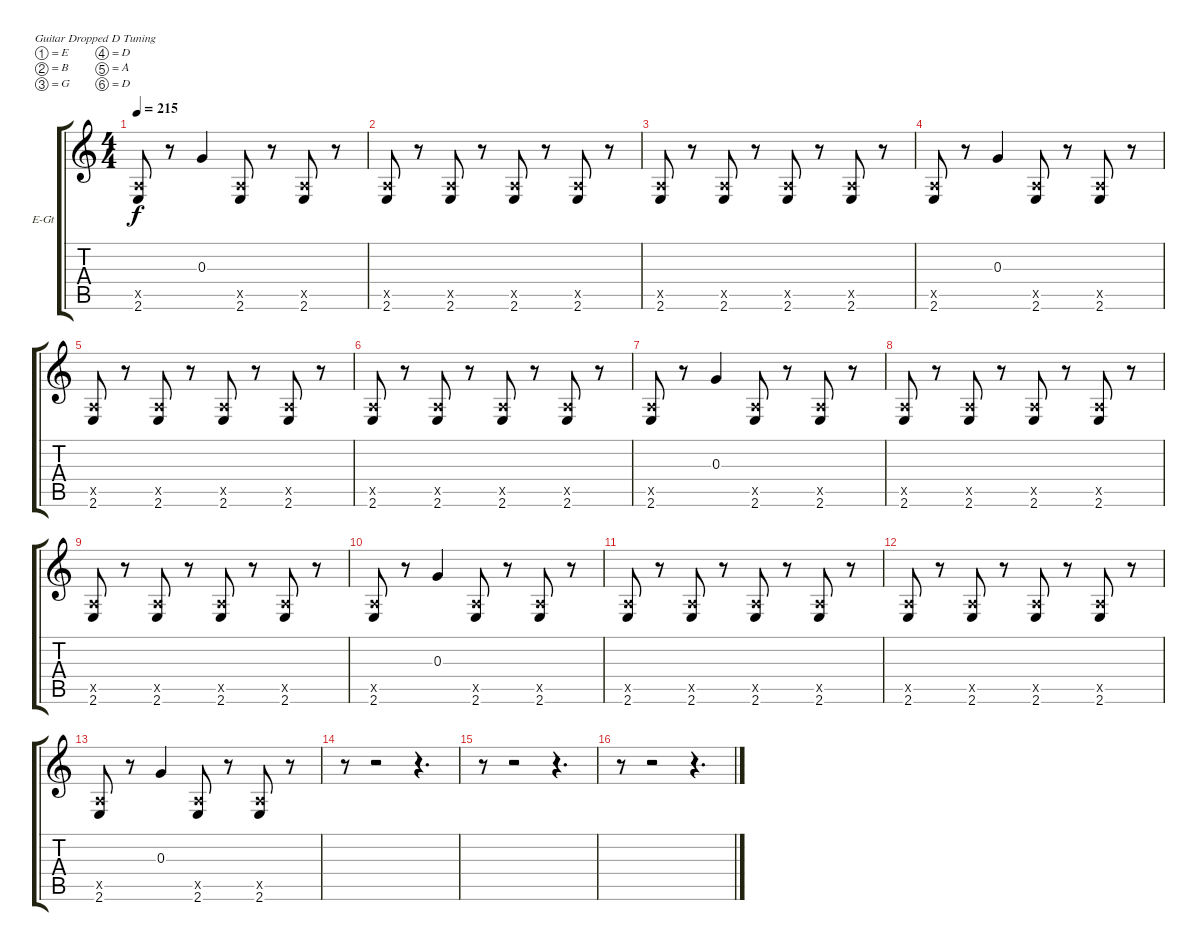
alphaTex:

\bracketExtendMode groupsimilarinstruments
\firstSystemTrackNameOrientation horizontal
\otherSystemsTrackNameOrientation horizontal
\track ("Clean-guitar (Paul)" "E-Gt") {instrument electricguitarclean}
\staff {score tabs}
\tuning (E4 B3 G3 D3 A2 D2)
\ts (4 4)
\tempo 215
\clef g2
\ks c
(0.5{x} 2.6).8{dy f} r.8 0.3.4 (0.5{x} 2.6).8 r.8 (0.5{x} 2.6).8 r.8 |
(0.5{x} 2.6).8 r.8 (0.5{x} 2.6).8 r.8 (0.5{x} 2.6).8 r.8 (0.5{x} 2.6).8 r.8 |
(0.5{x} 2.6).8 r.8 (0.5{x} 2.6).8 r.8 (0.5{x} 2.6).8 r.8 (0.5{x} 2.6).8 r.8 |
(0.5{x} 2.6).8 r.8 0.3.4 (0.5{x} 2.6).8 r.8 (0.5{x} 2.6).8 r.8 |
(0.5{x} 2.6).8 r.8 (0.5{x} 2.6).8 r.8 (0.5{x} 2.6).8 r.8 (0.5{x} 2.6).8 r.8 |
(0.5{x} 2.6).8 r.8 (0.5{x} 2.6).8 r.8 (0.5{x} 2.6).8 r.8 (0.5{x} 2.6).8 r.8 |
(0.5{x} 2.6).8 r.8 0.3.4 (0.5{x} 2.6).8 r.8 (0.5{x} 2.6).8 r.8 |
(0.5{x} 2.6).8 r.8 (0.5{x} 2.6).8 r.8 (0.5{x} 2.6).8 r.8 (0.5{x} 2.6).8 r.8 |
(0.5{x} 2.6).8 r.8 (0.5{x} 2.6).8 r.8 (0.5{x} 2.6).8 r.8 (0.5{x} 2.6).8 r.8 |
(0.5{x} 2.6).8 r.8 0.3.4 (0.5{x} 2.6).8 r.8 (0.5{x} 2.6).8 r.8 |
(0.5{x} 2.6).8 r.8 (0.5{x} 2.6).8 r.8 (0.5{x} 2.6).8 r.8 (0.5{x} 2.6).8 r.8 |
(0.5{x} 2.6).8 r.8 (0.5{x} 2.6).8 r.8 (0.5{x} 2.6).8 r.8 (0.5{x} 2.6).8 r.8 |
(0.5{x} 2.6).8 r.8 0.3.4 (0.5{x} 2.6).8 r.8 (0.5{x} 2.6).8 r.8 |
r.8 r.2 r.4{d} |
r.8 r.2 r.4{d} |
r.8 r.2 r.4{d}
